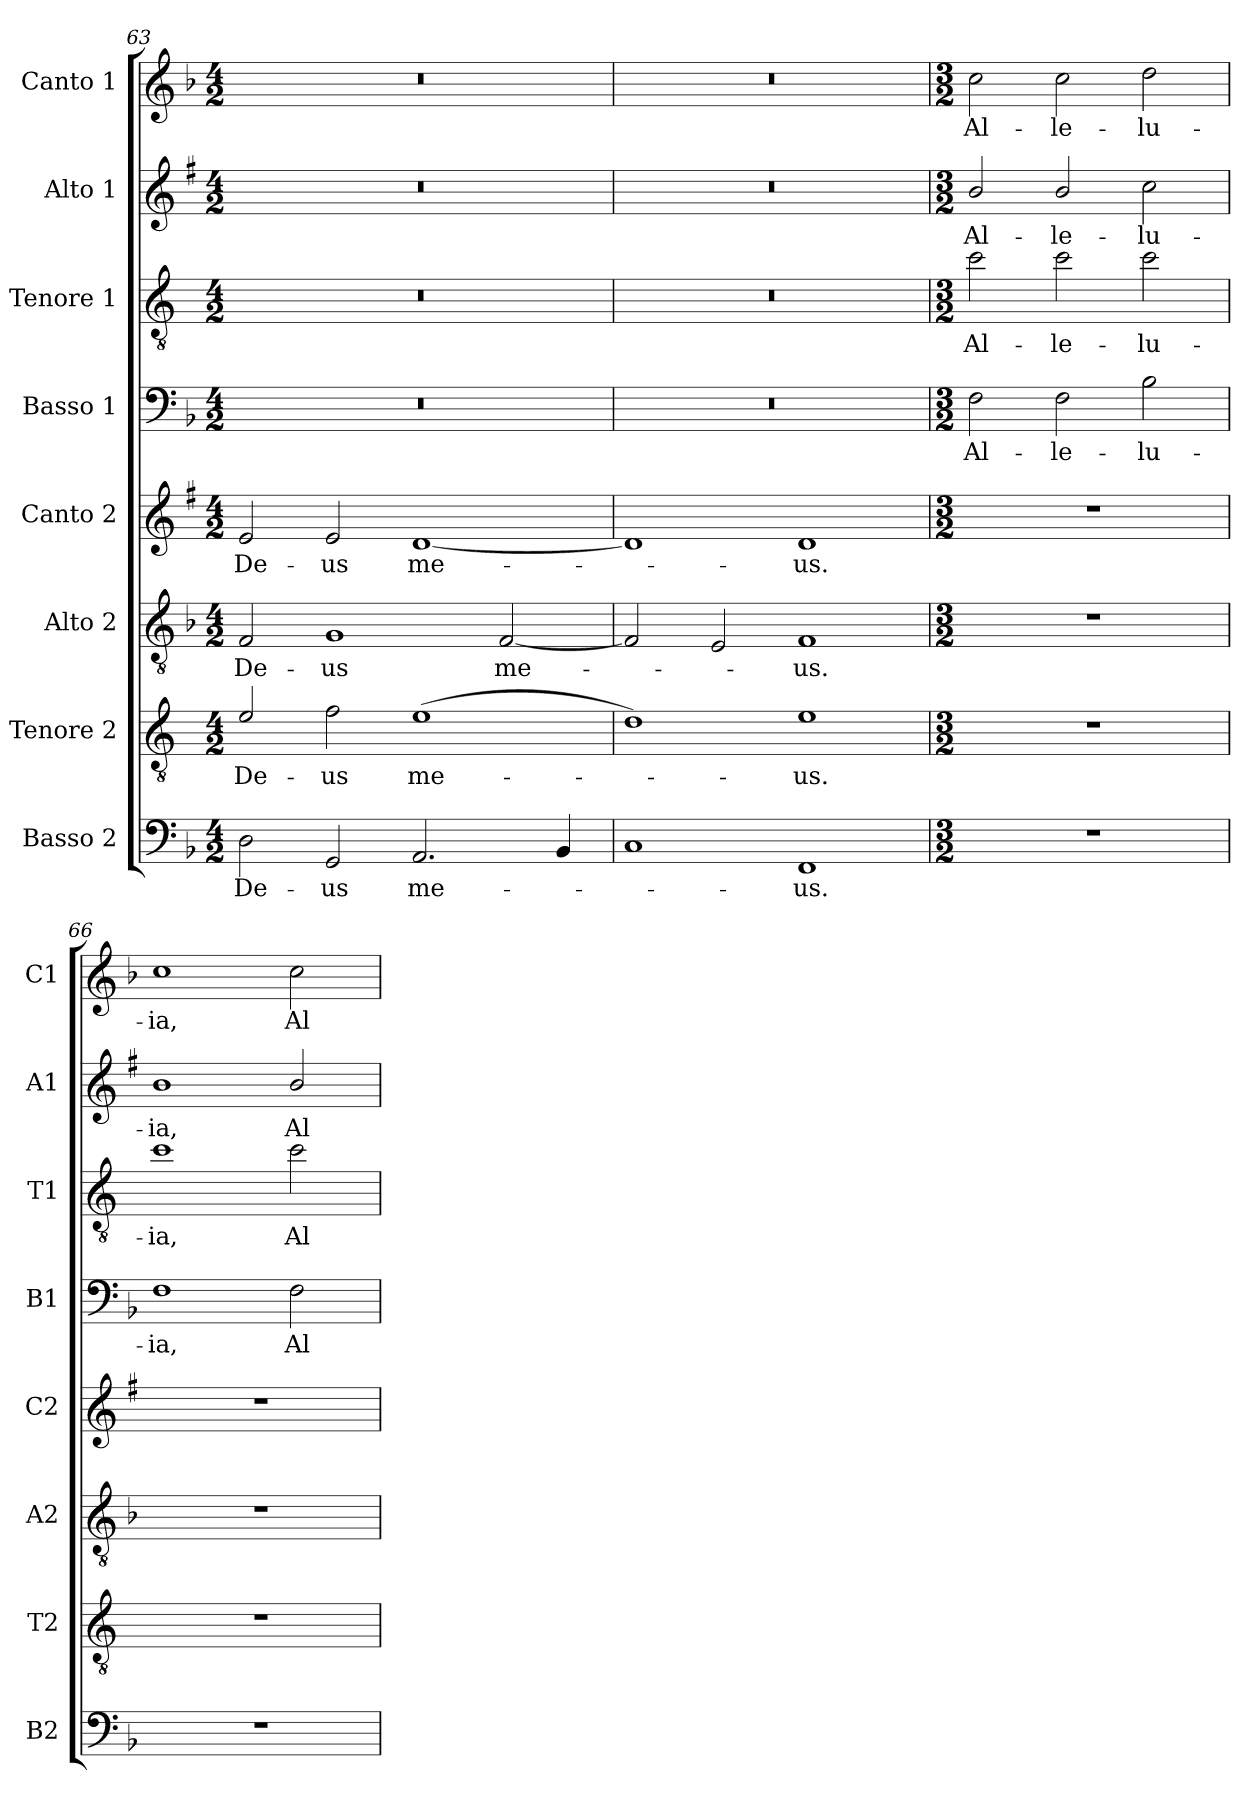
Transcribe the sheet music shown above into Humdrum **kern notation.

**kern	**text	**kern	**text	**kern	**text	**kern	**text	**kern	**text	**kern	**text	**kern	**text	**kern	**text
*part8	*part8	*part7	*part7	*part6	*part6	*part5	*part5	*part4	*part4	*part3	*part3	*part2	*part2	*part1	*part1
*staff8	*staff8	*staff7	*staff7	*staff6	*staff6	*staff5	*staff5	*staff4	*staff4	*staff3	*staff3	*staff2	*staff2	*staff1	*staff1
*I"Basso 2	*	*I"Tenore 2	*	*I"Alto 2	*	*I"Canto 2	*	*I"Basso 1	*	*I"Tenore 1	*	*I"Alto 1	*	*I"Canto 1	*
*I'B2	*	*I'T2	*	*I'A2	*	*I'C2	*	*I'B1	*	*I'T1	*	*I'A1	*	*I'C1	*
*clefF4	*	*clefGv2	*	*clefGv2	*	*clefG2	*	*clefF4	*	*clefGv2	*	*clefG2	*	*clefG2	*
*	*	*ITrd4c7	*	*	*	*ITrd1c2	*	*	*	*ITrd4c7	*	*ITrd1c2	*	*	*
*k[b-]	*	*k[b-]	*	*k[b-]	*	*k[b-]	*	*k[b-]	*	*k[b-]	*	*k[b-]	*	*k[b-]	*
*F:	*	*F:	*	*F:	*	*F:	*	*F:	*	*F:	*	*F:	*	*F:	*
*M4/2	*	*M4/2	*	*M4/2	*	*M4/2	*	*M4/2	*	*M4/2	*	*M4/2	*	*M4/2	*
=63	=63	=63	=63	=63	=63	=63	=63	=63	=63	=63	=63	=63	=63	=63	=63
!	!LO:LY:b	!	!LO:LY:b	!	!LO:LY:b	!	!LO:LY:b	!	!	!	!	!	!	!	!
2D\	De-	2A/	De-	2F/	De-	2d/	De-	0r	.	0r	.	0r	.	0r	.
!	!LO:LY:b	!	!LO:LY:b	!	!LO:LY:b	!	!LO:LY:b	!	!	!	!	!	!	!	!
2GG/	-us	2B-\	-us	1G	-us	2d/	-us	.	.	.	.	.	.	.	.
!	!LO:LY:b	!	!LO:LY:b	!	!	!	!LO:LY:b	!	!	!	!	!	!	!	!
2.AA/	me-	(<1A	me-	.	.	[1c	me-	.	.	.	.	.	.	.	.
!	!	!	!	!	!LO:LY:b	!	!	!	!	!	!	!	!	!	!
.	.	.	.	[2F/	me-	.	.	.	.	.	.	.	.	.	.
4BB-/	.	.	.	.	.	.	.	.	.	.	.	.	.	.	.
=64	=64	=64	=64	=64	=64	=64	=64	=64	=64	=64	=64	=64	=64	=64	=64
1C	.	1G)	.	2F/]	.	1c]	.	0r	.	0r	.	0r	.	0r	.
.	.	.	.	2E/	.	.	.	.	.	.	.	.	.	.	.
!	!LO:LY:b	!	!LO:LY:b	!	!LO:LY:b	!	!LO:LY:b	!	!	!	!	!	!	!	!
1FF	-us.	1A	-us.	1F	-us.	1c	-us.	.	.	.	.	.	.	.	.
=65	=65	=65	=65	=65	=65	=65	=65	=65	=65	=65	=65	=65	=65	=65	=65
*M3/2	*	*M3/2	*	*M3/2	*	*M3/2	*	*M3/2	*	*M3/2	*	*M3/2	*	*M3/2	*
!	!	!	!	!	!	!	!	!	!LO:LY:b	!	!LO:LY:b	!	!LO:LY:b	!	!LO:LY:b
1.r	.	1.r	.	1.r	.	1.r	.	2F\	Al-	2f\	Al-	2a/	Al-	2cc\	Al-
!	!	!	!	!	!	!	!	!	!LO:LY:b	!	!LO:LY:b	!	!LO:LY:b	!	!LO:LY:b
.	.	.	.	.	.	.	.	2F\	-le-	2f\	-le-	2a/	-le-	2cc\	-le-
!	!	!	!	!	!	!	!	!	!LO:LY:b	!	!LO:LY:b	!	!LO:LY:b	!	!LO:LY:b
.	.	.	.	.	.	.	.	2B-\	-lu-	2f\	-lu-	2b-\	-lu-	2dd\	-lu-
!!LO:PB:g=z
=66	=66	=66	=66	=66	=66	=66	=66	=66	=66	=66	=66	=66	=66	=66	=66
!	!	!	!	!	!	!	!	!	!LO:LY:b	!	!LO:LY:b	!	!LO:LY:b	!	!LO:LY:b
1.r	.	1.r	.	1.r	.	1.r	.	1F	-ia,	1f	-ia,	1a	-ia,	1cc	-ia,
!	!	!	!	!	!	!	!	!	!LO:LY:b	!	!LO:LY:b	!	!LO:LY:b	!	!LO:LY:b
.	.	.	.	.	.	.	.	2F\	Al-	2f\	Al-	2a/	Al-	2cc\	Al-
=	=	=	=	=	=	=	=	=	=	=	=	=	=	=	=
*-	*-	*-	*-	*-	*-	*-	*-	*-	*-	*-	*-	*-	*-	*-	*-
